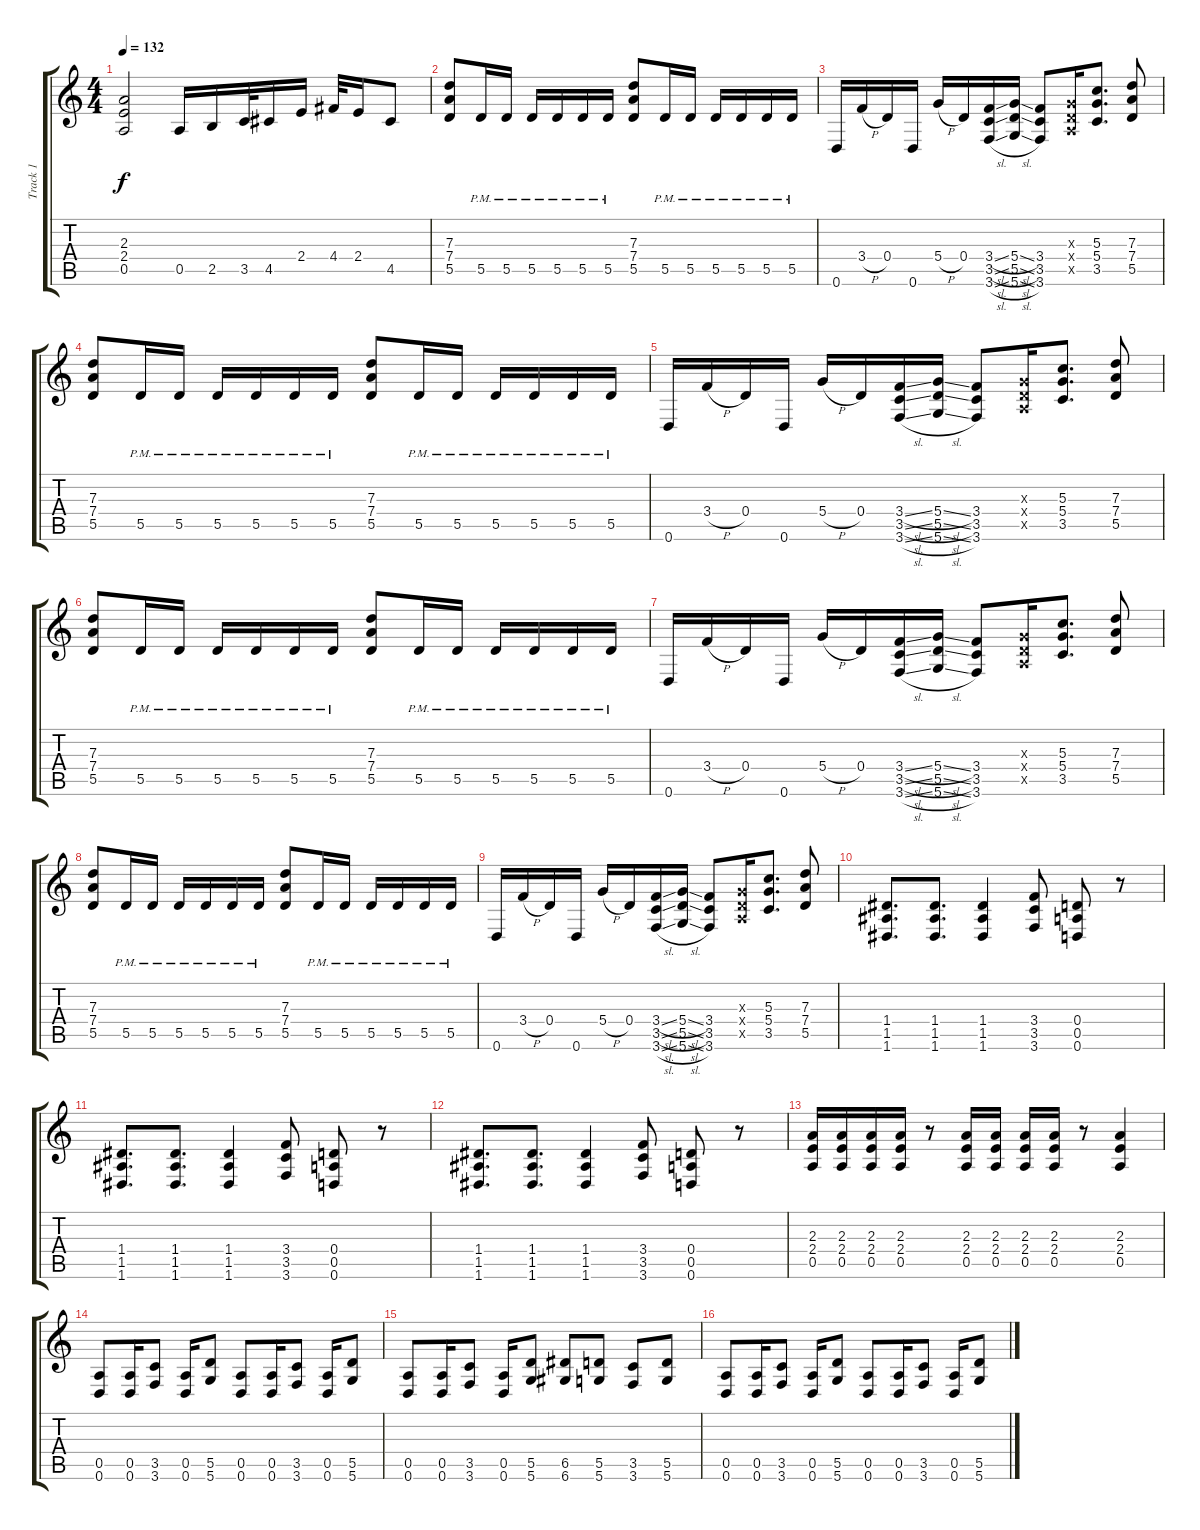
\track ("Track 1" "Track 1") {instrument overdrivenguitar}
\staff {score tabs}
\tuning (E4 B3 G3 D3 A2 D2) {hide}
\ts (4 4)
\tempo 132
\clef g2
\ks c
(2.3 2.4 0.5).2{dy f} 0.5.16 2.5.16 3.5.32 4.5.16 2.4.16 4.4.32 2.4.16 4.5.8 |
(7.3 7.4 5.5).8 5.5{pm}.16 5.5{pm}.16 5.5{pm}.16 5.5{pm}.16 5.5{pm}.16 5.5{pm}.16 (7.3 7.4 5.5).8 5.5{pm}.16 5.5{pm}.16 5.5{pm}.16 5.5{pm}.16 5.5{pm}.16 5.5{pm}.16 |
0.6.16 3.4{h}.16 0.4.16 0.6.16 5.4{h}.16 0.4.16 (3.4{sl} 3.5{sl} 3.6{sl}).16 (5.4{sl} 5.5{sl} 5.6{sl}).16 (3.4 3.5 3.6).8 (0.3{x} 0.4{x} 0.5{x}).16 (5.3 5.4 3.5).8{d} (7.3 7.4 5.5).8 |
(7.3 7.4 5.5).8 5.5{pm}.16 5.5{pm}.16 5.5{pm}.16 5.5{pm}.16 5.5{pm}.16 5.5{pm}.16 (7.3 7.4 5.5).8 5.5{pm}.16 5.5{pm}.16 5.5{pm}.16 5.5{pm}.16 5.5{pm}.16 5.5{pm}.16 |
0.6.16 3.4{h}.16 0.4.16 0.6.16 5.4{h}.16 0.4.16 (3.4{sl} 3.5{sl} 3.6{sl}).16 (5.4{sl} 5.5{sl} 5.6{sl}).16 (3.4 3.5 3.6).8 (0.3{x} 0.4{x} 0.5{x}).16 (5.3 5.4 3.5).8{d} (7.3 7.4 5.5).8 |
(7.3 7.4 5.5).8 5.5{pm}.16 5.5{pm}.16 5.5{pm}.16 5.5{pm}.16 5.5{pm}.16 5.5{pm}.16 (7.3 7.4 5.5).8 5.5{pm}.16 5.5{pm}.16 5.5{pm}.16 5.5{pm}.16 5.5{pm}.16 5.5{pm}.16 |
0.6.16 3.4{h}.16 0.4.16 0.6.16 5.4{h}.16 0.4.16 (3.4{sl} 3.5{sl} 3.6{sl}).16 (5.4{sl} 5.5{sl} 5.6{sl}).16 (3.4 3.5 3.6).8 (0.3{x} 0.4{x} 0.5{x}).16 (5.3 5.4 3.5).8{d} (7.3 7.4 5.5).8 |
(7.3 7.4 5.5).8 5.5{pm}.16 5.5{pm}.16 5.5{pm}.16 5.5{pm}.16 5.5{pm}.16 5.5{pm}.16 (7.3 7.4 5.5).8 5.5{pm}.16 5.5{pm}.16 5.5{pm}.16 5.5{pm}.16 5.5{pm}.16 5.5{pm}.16 |
0.6.16 3.4{h}.16 0.4.16 0.6.16 5.4{h}.16 0.4.16 (3.4{sl} 3.5{sl} 3.6{sl}).16 (5.4{sl} 5.5{sl} 5.6{sl}).16 (3.4 3.5 3.6).8 (0.3{x} 0.4{x} 0.5{x}).16 (5.3 5.4 3.5).8{d} (7.3 7.4 5.5).8 |
(1.4 1.5 1.6).8{d} (1.4 1.5 1.6).8{d} (1.4 1.5 1.6).4 (3.4 3.5 3.6).8 (0.4 0.5 0.6).8 r.8 |
(1.4 1.5 1.6).8{d} (1.4 1.5 1.6).8{d} (1.4 1.5 1.6).4 (3.4 3.5 3.6).8 (0.4 0.5 0.6).8 r.8 |
(1.4 1.5 1.6).8{d} (1.4 1.5 1.6).8{d} (1.4 1.5 1.6).4 (3.4 3.5 3.6).8 (0.4 0.5 0.6).8 r.8 |
(2.3 2.4 0.5).16 (2.3 2.4 0.5).16 (2.3 2.4 0.5).16 (2.3 2.4 0.5).16 r.8 (2.3 2.4 0.5).16 (2.3 2.4 0.5).16 (2.3 2.4 0.5).16 (2.3 2.4 0.5).16 r.8 (2.3 2.4 0.5).4 |
(0.5 0.6).8 (0.5 0.6).16 (3.5 3.6).8 (0.5 0.6).16 (5.5 5.6).8 (0.5 0.6).8 (0.5 0.6).16 (3.5 3.6).8 (0.5 0.6).16 (5.5 5.6).8 |
(0.5 0.6).8 (0.5 0.6).16 (3.5 3.6).8 (0.5 0.6).16 (5.5 5.6).8 (6.5 6.6).8 (5.5 5.6).8 (3.5 3.6).8 (5.5 5.6).8 |
(0.5 0.6).8 (0.5 0.6).16 (3.5 3.6).8 (0.5 0.6).16 (5.5 5.6).8 (0.5 0.6).8 (0.5 0.6).16 (3.5 3.6).8 (0.5 0.6).16 (5.5 5.6).8
